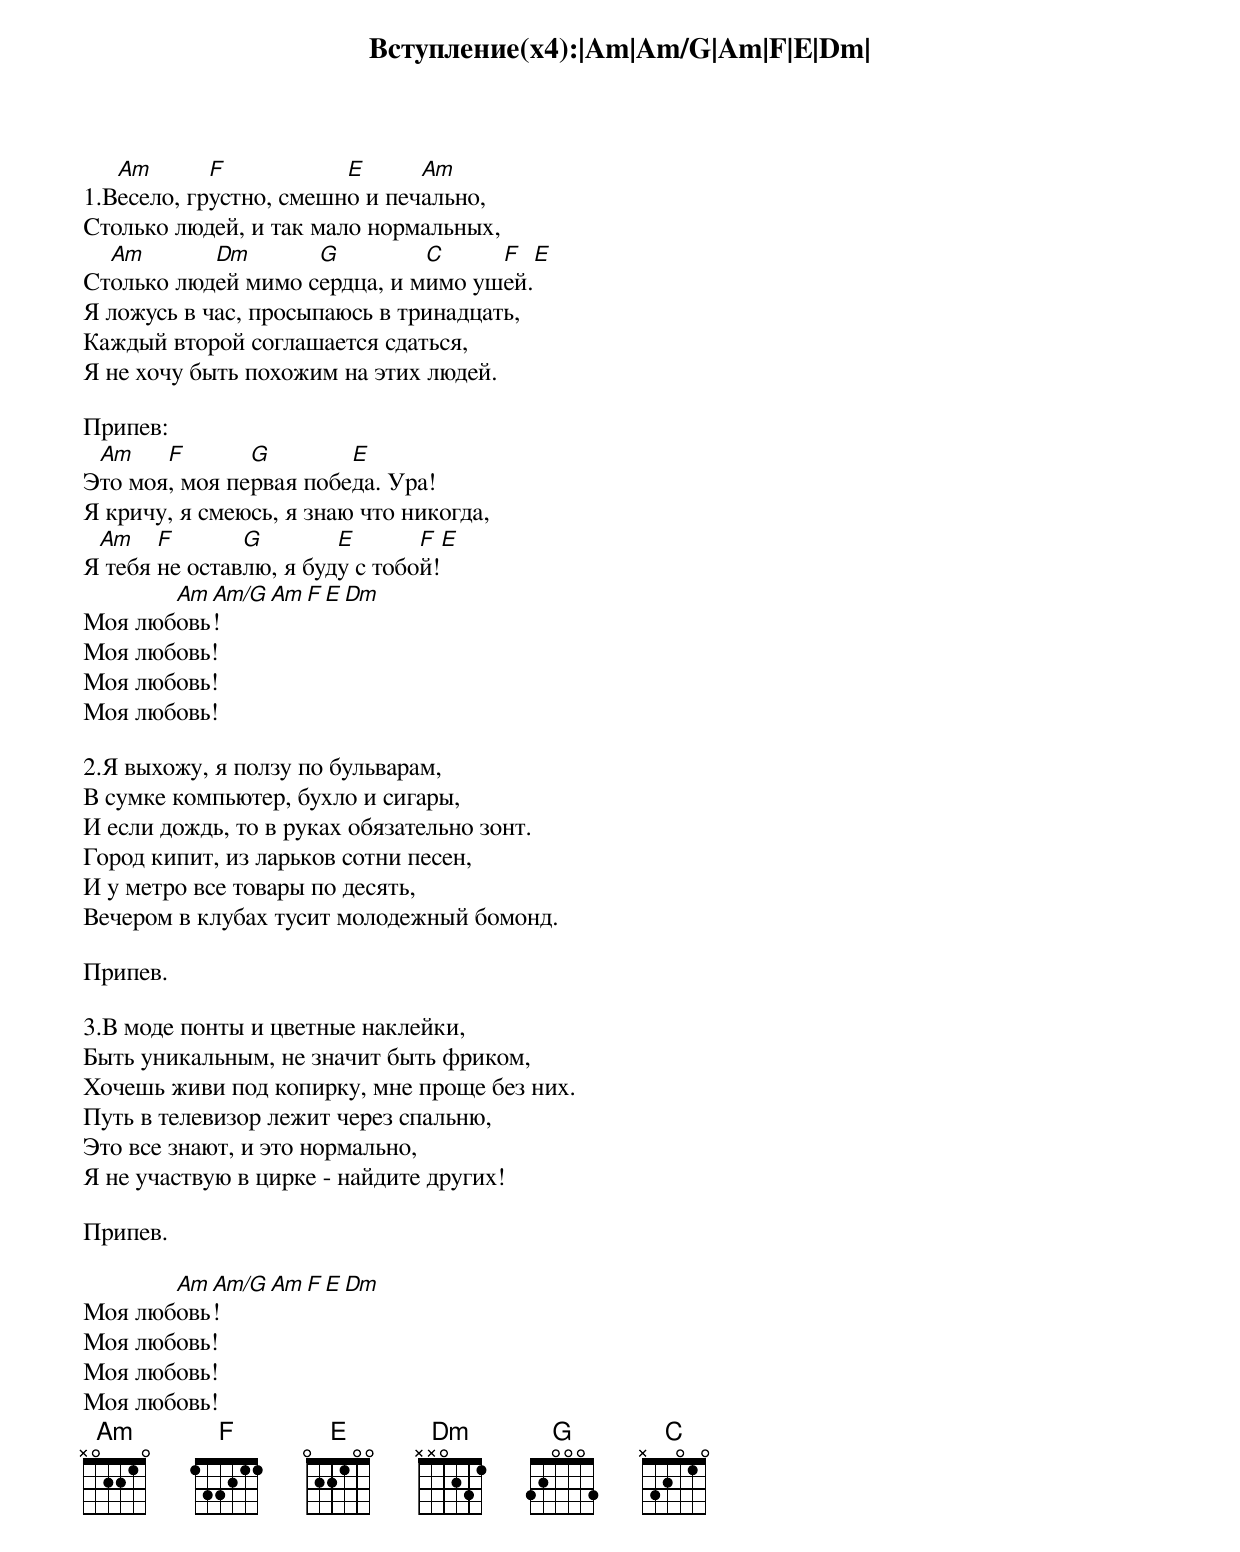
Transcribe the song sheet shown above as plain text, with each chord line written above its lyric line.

Вступление(x4):|Am|Am/G|Am|F|E|Dm|

   Am       F           E      Am
1.Весело, грустно, смешно и печально,
Столько людей, и так мало нормальных,
  Am       Dm       G         C     F  E
Столько людей мимо сердца, и мимо ушей.
Я ложусь в час, просыпаюсь в тринадцать,
Каждый второй соглашается сдаться,
Я не хочу быть похожим на этих людей.

Припев:
 Am    F       G        E
Это моя, моя первая победа. Ура!
Я кричу, я смеюсь, я знаю что никогда,
 Am    F       G        E       F E
Я тебя не оставлю, я буду с тобой!
       Am Am/G Am F E Dm
Моя любовь!
Моя любовь!
Моя любовь!
Моя любовь!

2.Я выхожу, я ползу по бульварам,
В сумке компьютер, бухло и сигары,
И если дождь, то в руках обязательно зонт.
Город кипит, из ларьков сотни песен,
И у метро все товары по десять,
Вечером в клубах тусит молодежный бомонд.

Припев.

3.В моде понты и цветные наклейки,
Быть уникальным, не значит быть фриком,
Хочешь живи под копирку, мне проще без них.
Путь в телевизор лежит через спальню,
Это все знают, и это нормально,
Я не участвую в цирке - найдите других!

Припев.

       Am Am/G Am F E Dm
Моя любовь!
Моя любовь!
Моя любовь!
Моя любовь!
